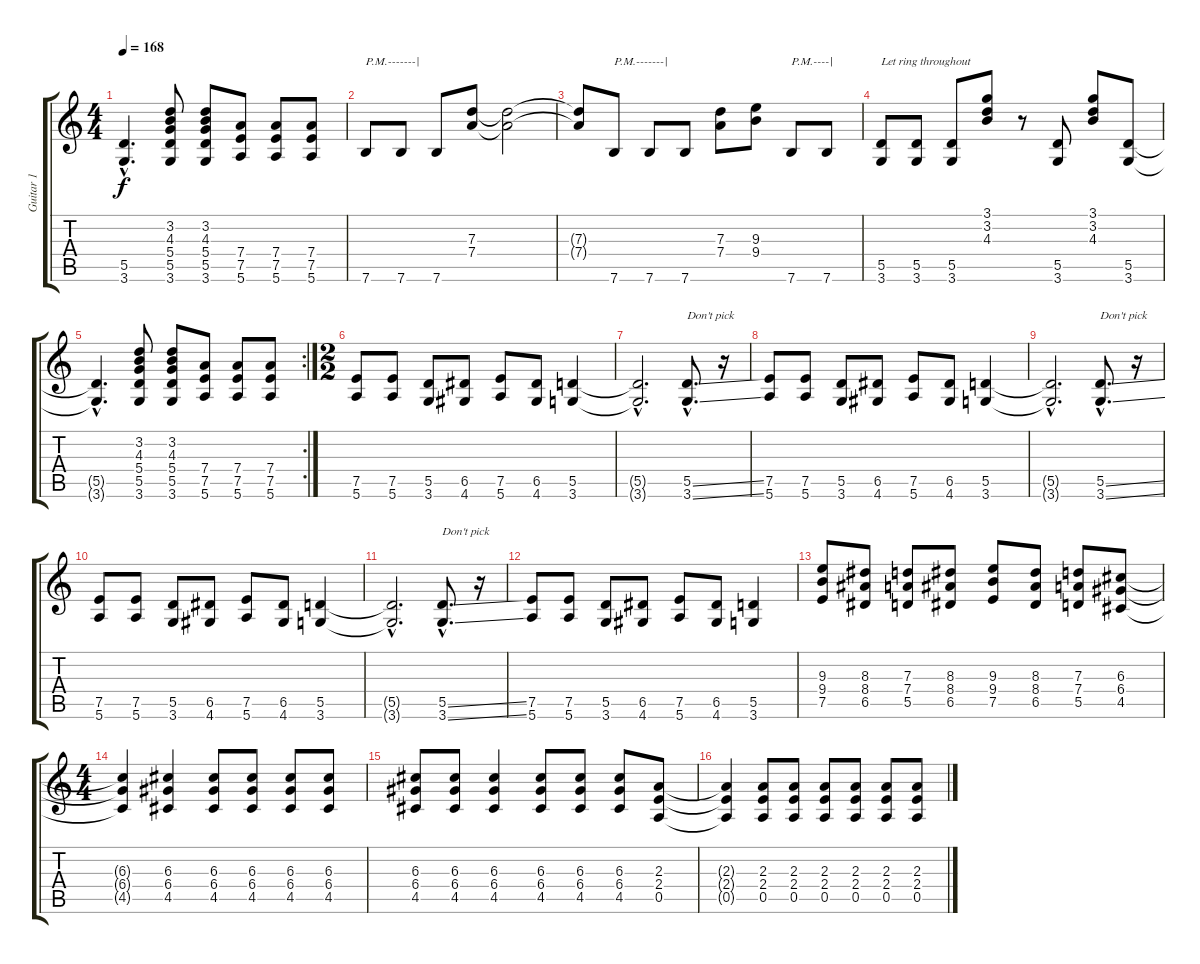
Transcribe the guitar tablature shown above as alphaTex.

\track ("Guitar 1" "Guitar 1") {instrument overdrivenguitar}
\staff {score tabs}
\tuning (E4 B3 G3 D3 A2 E2) {hide}
\ts (4 4)
\tempo 168
\clef g2
\ks c
(5.5{hac t} 3.6{hac t}).4{d dy f} (3.2 4.3 5.4 5.5 3.6).8 (3.2 4.3 5.4 5.5 3.6).8 (7.4 7.5 5.6).8 (7.4 7.5 5.6).8 (7.4 7.5 5.6).8 |
7.6.8{txt "P.M.-------|"} 7.6.8 7.6.8 (7.3 7.4).8 (7.3{t} 7.4{t}).2 |
(7.3{t} 7.4{t}).8 7.6.8{txt "P.M.-------|"} 7.6.8 7.6.8 (7.3 7.4).8 (9.3 9.4).8 7.6.8{txt "P.M.----|"} 7.6.8 |
(5.5 3.6).8{txt "Let ring throughout"} (5.5 3.6).8 (5.5 3.6).8 (3.1 3.2 4.3).8 r.8 (5.5 3.6).8 (3.1 3.2 4.3).8 (5.5 3.6).8 |
\rc 2
(5.5{hac t} 3.6{hac t}).4{d} (3.2 4.3 5.4 5.5 3.6).8 (3.2 4.3 5.4 5.5 3.6).8 (7.4 7.5 5.6).8 (7.4 7.5 5.6).8 (7.4 7.5 5.6).8 |
\ts (2 2)
(7.5 5.6).8 (7.5 5.6).8 (5.5 3.6).8 (6.5 4.6).8 (7.5 5.6).8 (6.5 4.6).8 (5.5 3.6).4 |
(5.5{hac t} 3.6{hac t}).2{d} (5.5{ss hac} 3.6{ss hac}).8{d txt "Don't pick"} r.16 |
(7.5 5.6).8 (7.5 5.6).8 (5.5 3.6).8 (6.5 4.6).8 (7.5 5.6).8 (6.5 4.6).8 (5.5 3.6).4 |
(5.5{hac t} 3.6{hac t}).2{d} (5.5{ss hac} 3.6{ss hac}).8{d txt "Don't pick"} r.16 |
(7.5 5.6).8 (7.5 5.6).8 (5.5 3.6).8 (6.5 4.6).8 (7.5 5.6).8 (6.5 4.6).8 (5.5 3.6).4 |
(5.5{hac t} 3.6{hac t}).2{d} (5.5{ss hac} 3.6{ss hac}).8{d txt "Don't pick"} r.16 |
(7.5 5.6).8 (7.5 5.6).8 (5.5 3.6).8 (6.5 4.6).8 (7.5 5.6).8 (6.5 4.6).8 (5.5 3.6).4 |
(9.3 9.4 7.5).8 (8.3 8.4 6.5).8 (7.3 7.4 5.5).8 (8.3 8.4 6.5).8 (9.3 9.4 7.5).8 (8.3 8.4 6.5).8 (7.3 7.4 5.5).8 (6.3 6.4 4.5).8 |
\ts (4 4)
(6.3{t} 6.4{t} 4.5{t}).4 (6.3 6.4 4.5).4 (6.3 6.4 4.5).8 (6.3 6.4 4.5).8 (6.3 6.4 4.5).8 (6.3 6.4 4.5).8 |
(6.3 6.4 4.5).8 (6.3 6.4 4.5).8 (6.3 6.4 4.5).4 (6.3 6.4 4.5).8 (6.3 6.4 4.5).8 (6.3 6.4 4.5).8 (2.3 2.4 0.5).8 |
(2.3{t} 2.4{t} 0.5{t}).4 (2.3 2.4 0.5).8 (2.3 2.4 0.5).8 (2.3 2.4 0.5).8 (2.3 2.4 0.5).8 (2.3 2.4 0.5).8 (2.3 2.4 0.5).8
